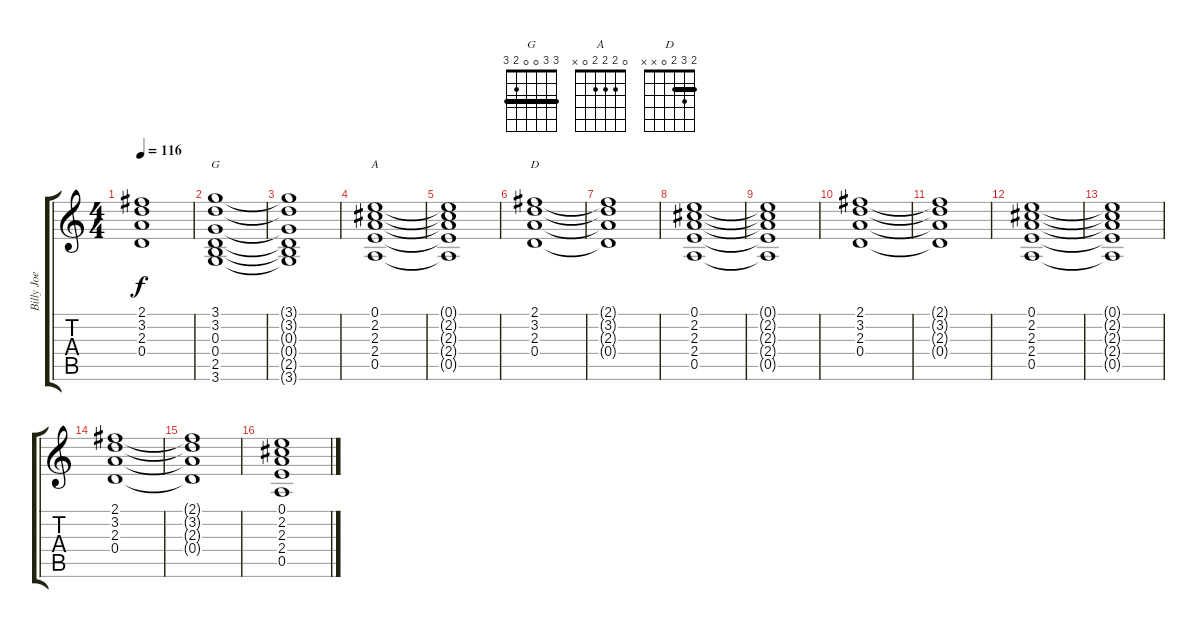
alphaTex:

\track ("Billy Joe Amstrong" "Billy Joe ") {instrument overdrivenguitar}
\staff {score tabs}
\tuning (E4 B3 G3 D3 A2 E2) {hide}
\chord ("G" 3 3 0 0 2 3) {barre 3}
\chord ("A" 0 2 2 2 0 x)
\chord ("D" 2 3 2 0 x x) {barre 2}
\ts (4 4)
\tempo 116
\clef g2
\ks c
(2.1{t} 3.2{t} 2.3{t} 0.4{t}).1{dy f} |
(3.1 3.2 0.3 0.4 2.5 3.6).1{ch "G"} |
(3.1{t} 3.2{t} 0.3{t} 0.4{t} 2.5{t} 3.6{t}).1 |
(0.1 2.2 2.3 2.4 0.5).1{ch "A"} |
(0.1{t} 2.2{t} 2.3{t} 2.4{t} 0.5{t}).1 |
(2.1 3.2 2.3 0.4).1{ch "D"} |
(2.1{t} 3.2{t} 2.3{t} 0.4{t}).1 |
(0.1 2.2 2.3 2.4 0.5).1 |
(0.1{t} 2.2{t} 2.3{t} 2.4{t} 0.5{t}).1 |
(2.1 3.2 2.3 0.4).1 |
(2.1{t} 3.2{t} 2.3{t} 0.4{t}).1 |
(0.1 2.2 2.3 2.4 0.5).1 |
(0.1{t} 2.2{t} 2.3{t} 2.4{t} 0.5{t}).1 |
(2.1 3.2 2.3 0.4).1 |
(2.1{t} 3.2{t} 2.3{t} 0.4{t}).1 |
(0.1 2.2 2.3 2.4 0.5).1
